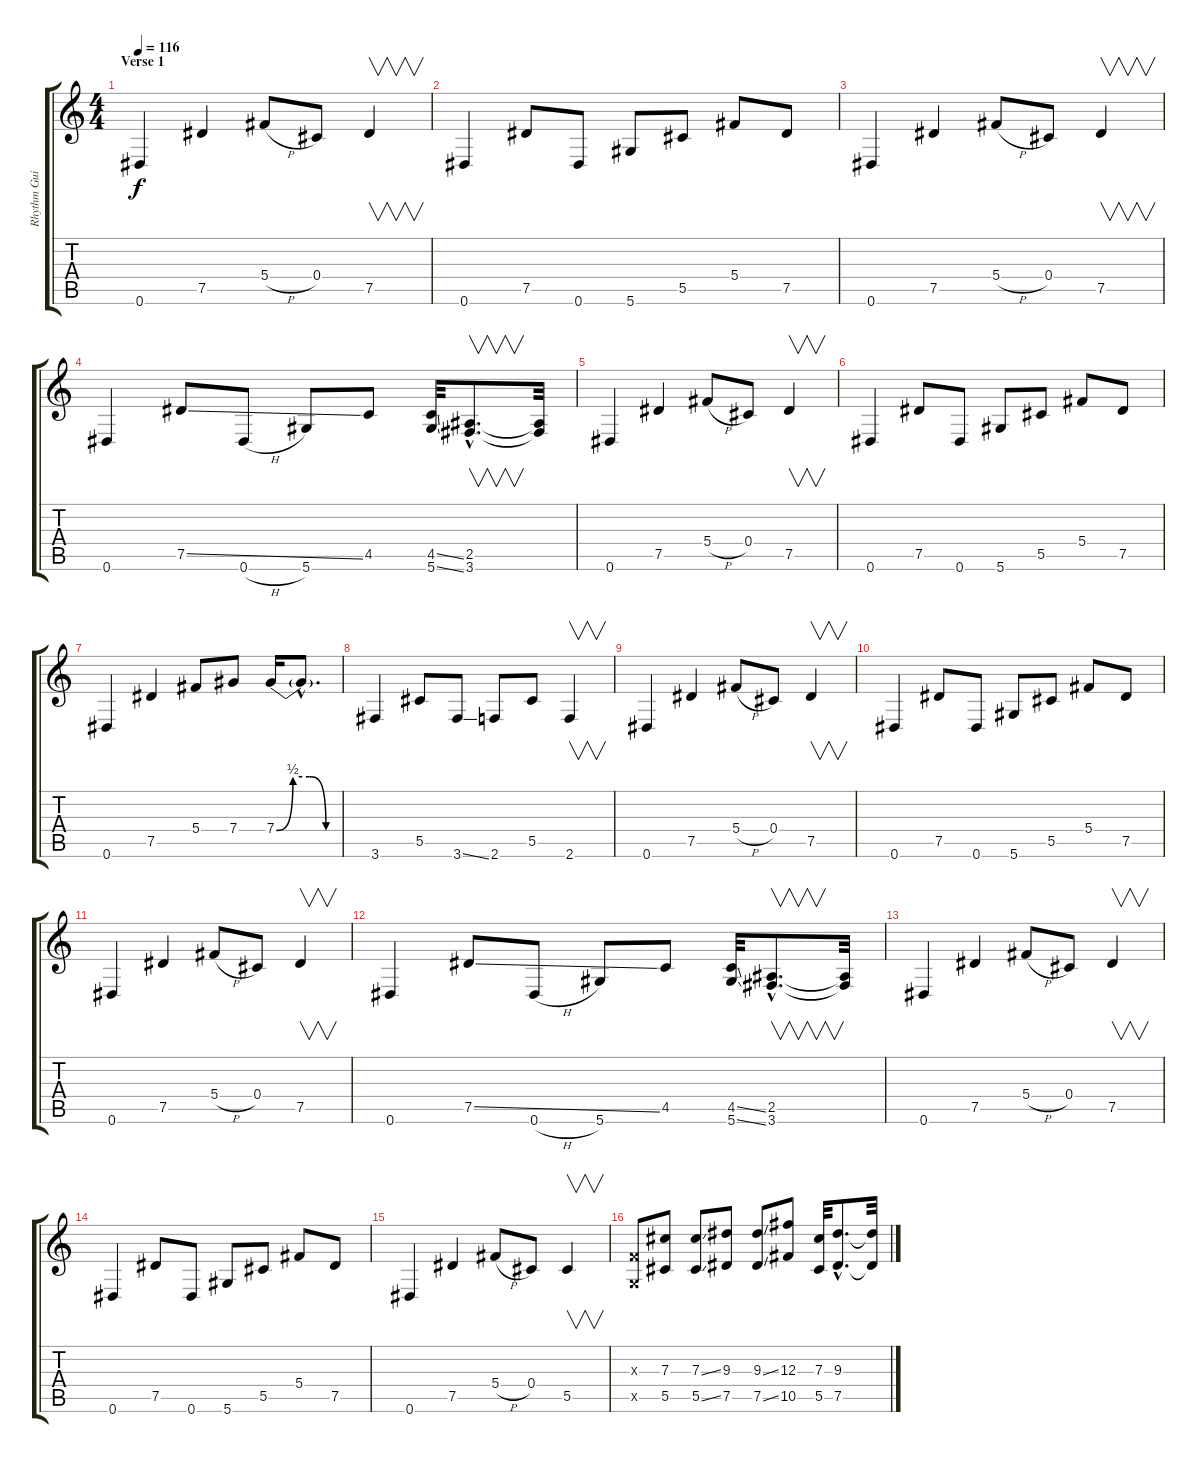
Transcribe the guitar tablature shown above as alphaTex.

\track ("Rhythm Guitar" "Rhythm Gui") {instrument electricguitarclean}
\staff {score tabs}
\tuning (Eb4 Bb3 Gb3 Db3 Ab2 Eb2) {hide}
\ts (4 4)
\section ("" "Verse 1")
\tempo 116
\clef g2
\ks c
0.6.4{dy f} 7.5.4 5.4{h}.8 0.4.8 7.5.4{v} |
0.6.4 7.5.8 0.6.8 5.6.8 5.5.8 5.4.8 7.5.8 |
0.6.4 7.5.4 5.4{h}.8 0.4.8 7.5.4{v} |
0.6.4 7.5{ss}.8 0.6{h}.8 5.6.8 4.5.8 (4.5{ss} 5.6{ss}).32 (2.5{hac} 3.6{hac}).8{v d} (2.5{t} 3.6{t}).32 |
0.6.4 7.5.4 5.4{h}.8 0.4.8 7.5.4{v} |
0.6.4 7.5.8 0.6.8 5.6.8 5.5.8 5.4.8 7.5.8 |
0.6.4 7.5.4 5.4.8 7.4.8 7.4{be (custom 0 0 15 2 30 2 45 0 60 0)}.16 7.4{hac t}.8{d} |
3.6.4 5.5.8 3.6{ss}.8 2.6.8 5.5.8 2.6.4{v} |
0.6.4 7.5.4 5.4{h}.8 0.4.8 7.5.4{v} |
0.6.4 7.5.8 0.6.8 5.6.8 5.5.8 5.4.8 7.5.8 |
0.6.4 7.5.4 5.4{h}.8 0.4.8 7.5.4{v} |
0.6.4 7.5{ss}.8 0.6{h}.8 5.6.8 4.5.8 (4.5{ss} 5.6{ss}).32 (2.5{hac} 3.6{hac}).8{v d} (2.5{t} 3.6{t}).32 |
0.6.4 7.5.4 5.4{h}.8 0.4.8 7.5.4{v} |
0.6.4 7.5.8 0.6.8 5.6.8 5.5.8 5.4.8 7.5.8 |
0.6.4 7.5.4 5.4{h}.8 0.4.8 5.5.4{v} |
(-1.3{x} -1.5{x}).8 (7.3 5.5).8 (7.3{ss} 5.5{ss}).8 (9.3 7.5).8 (9.3{ss} 7.5{ss}).8 (12.3 10.5).8 (7.3 5.5).32 (9.3{hac} 7.5{hac}).8{d} (9.3{t} 7.5{t}).32
